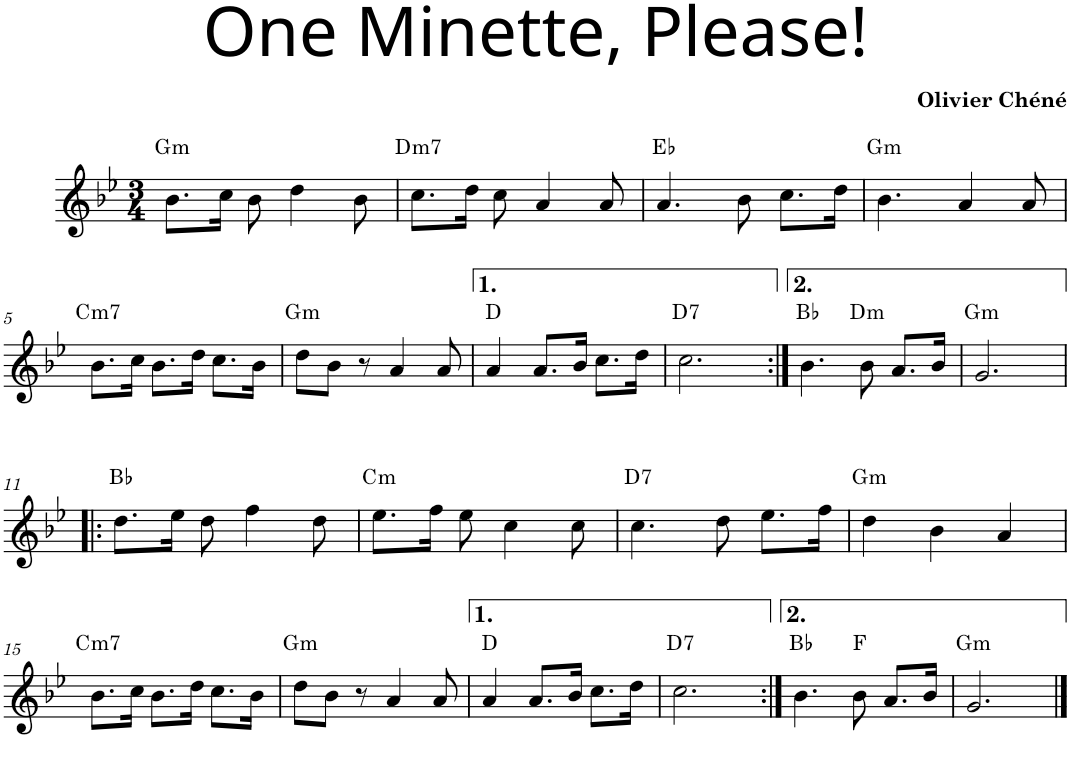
**kern	**harte
*part1	*part1
*staff1	*
*I"Violon	*
*I'Vln.	*
*clefG2	*
*k[b-e-]	*
*M3/4	*
=1	=1
!	!LO:H:kt=m
8.b-\L	G:min
16cc\Jk	.
8b-\	.
4dd\	.
8b-\	.
=2	=2
!	!LO:H:kt=m7
8.cc\L	D:min7
16dd\Jk	.
8cc\	.
4a/	.
8a/	.
=3	=3
4.a/	Eb:maj
8b-\	.
8.cc\L	.
16dd\Jk	.
=4	=4
!	!LO:H:kt=m
4.b-\	G:min
4a/	.
8a/	.
!!LO:LB:g=z
=5	=5
!	!LO:H:kt=m7
8.b-\L	C:min7
16cc\Jk	.
8.b-\L	.
16dd\Jk	.
8.cc\L	.
16b-\Jk	.
=6	=6
!	!LO:H:kt=m
8dd\L	G:min
8b-\J	.
8r	.
4a/	.
8a/	.
=7	=7
4a/	D:maj
8.a/L	.
16b-/Jk	.
8.cc\L	.
16dd\Jk	.
=8	=8
!	!LO:H:kt=7
2.cc\	D:7
=9:|!	=9:|!
4.b-\	Bb:maj
!	!LO:H:kt=m
8b-\	D:min
8.a/L	.
16b-/Jk	.
=10	=10
!	!LO:H:kt=m
2.g/	G:min
!!LO:LB:g=z
=11!|:	=11!|:
8.dd\L	Bb:maj
16ee-\Jk	.
8dd\	.
4ff\	.
8dd\	.
=12	=12
!	!LO:H:kt=m
8.ee-\L	C:min
16ff\Jk	.
8ee-\	.
4cc\	.
8cc\	.
=13	=13
!	!LO:H:kt=7
4.cc\	D:7
8dd\	.
8.ee-\L	.
16ff\Jk	.
=14	=14
!	!LO:H:kt=m
4dd\	G:min
4b-\	.
4a/	.
!!LO:LB:g=z
=15	=15
!	!LO:H:kt=m7
8.b-\L	C:min7
16cc\Jk	.
8.b-\L	.
16dd\Jk	.
8.cc\L	.
16b-\Jk	.
=16	=16
!	!LO:H:kt=m
8dd\L	G:min
8b-\J	.
8r	.
4a/	.
8a/	.
=17	=17
4a/	D:maj
8.a/L	.
16b-/Jk	.
8.cc\L	.
16dd\Jk	.
=18	=18
!	!LO:H:kt=7
2.cc\	D:7
=19:|!	=19:|!
4.b-\	Bb:maj
8b-\	F:maj
8.a/L	.
16b-/Jk	.
=20	=20
!	!LO:H:kt=m
2.g/	G:min
==	==
*-	*-
